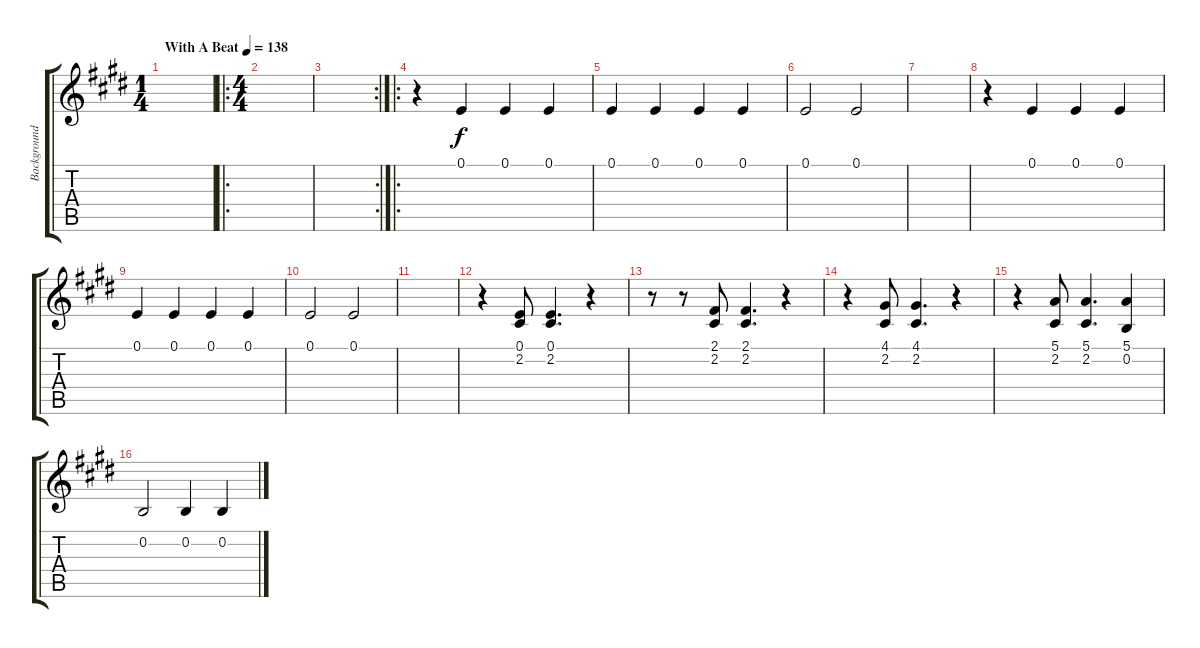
\track ("Background Vocal 1" "Background") {instrument panflute}
\staff {score tabs}
\tuning (E4 B3 G3 D3 A2 E2) {hide}
\ts (1 4)
\tempo (138 "With A Beat")
\clef g2
\ks e
|
\ro
\ts (4 4)
|
\rc 2
|
\ro
r.4 0.1.4 0.1.4 0.1.4 |
0.1.4 0.1.4 0.1.4 0.1.4 |
0.1.2 0.1.2 |
|
r.4 0.1.4 0.1.4 0.1.4 |
0.1.4 0.1.4 0.1.4 0.1.4 |
0.1.2 0.1.2 |
|
r.4 (0.1 2.2).8 (0.1 2.2).4{d} r.4 |
r.8 r.8 (2.1 2.2).8 (2.1 2.2).4{d} r.4 |
r.4 (4.1 2.2).8 (4.1 2.2).4{d} r.4 |
r.4 (5.1 2.2).8 (5.1 2.2).4{d} (5.1 0.2).4 |
0.2.2 0.2.4 0.2.4
